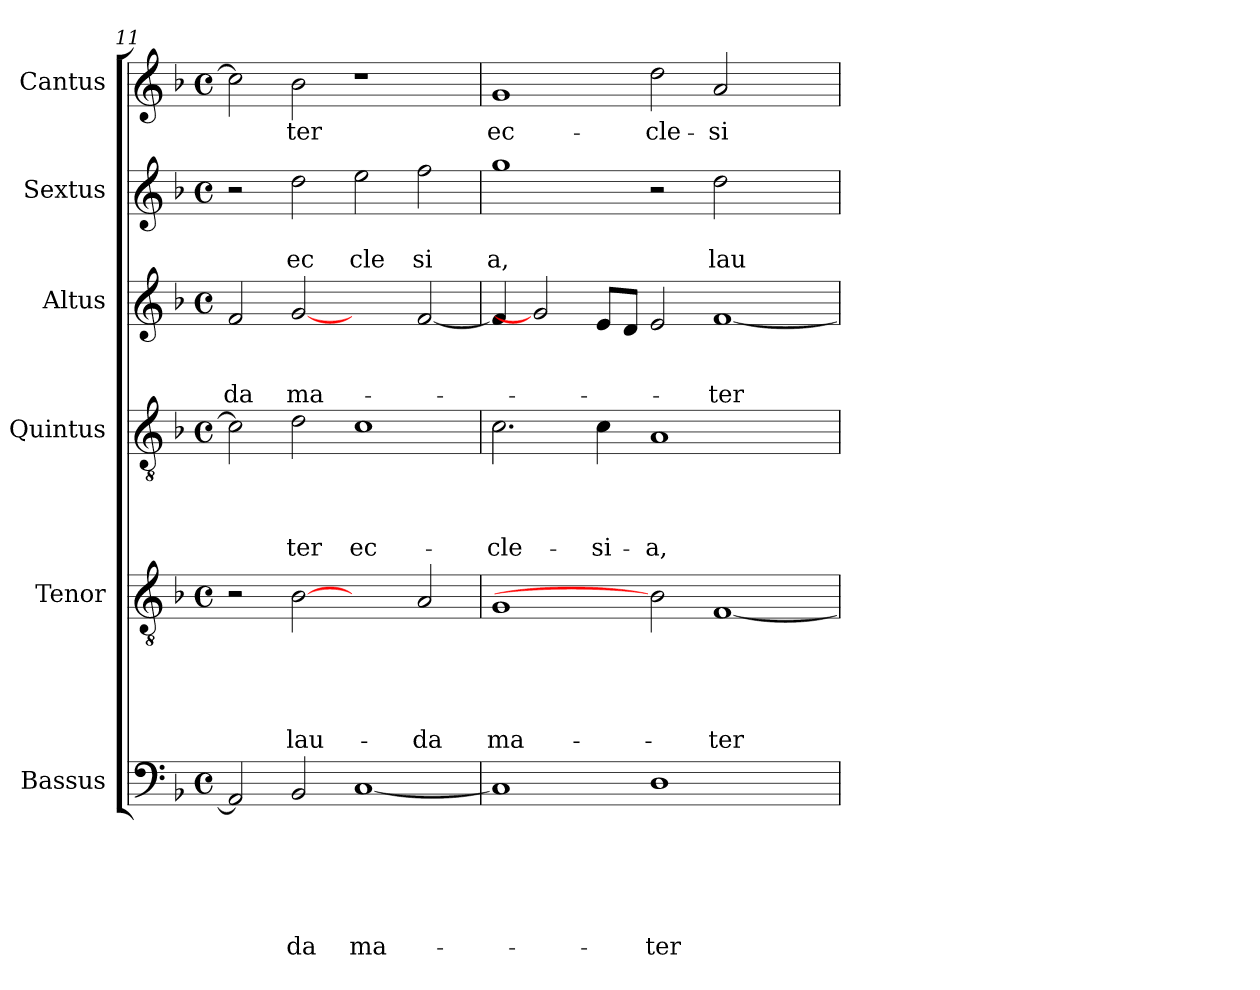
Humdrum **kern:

**kern	**text	**text	**text	**text	**text	**text	**kern	**text	**text	**text	**text	**text	**kern	**text	**text	**text	**text	**kern	**text	**text	**text	**kern	**text	**text	**kern	**text
*part6	*part6	*part6	*part6	*part6	*part6	*part6	*part5	*part5	*part5	*part5	*part5	*part5	*part4	*part4	*part4	*part4	*part4	*part3	*part3	*part3	*part3	*part2	*part2	*part2	*part1	*part1
*staff6	*staff6	*staff6	*staff6	*staff6	*staff6	*staff6	*staff5	*staff5	*staff5	*staff5	*staff5	*staff5	*staff4	*staff4	*staff4	*staff4	*staff4	*staff3	*staff3	*staff3	*staff3	*staff2	*staff2	*staff2	*staff1	*staff1
*I"Bassus	*	*	*	*	*	*	*I"Tenor	*	*	*	*	*	*I"Quintus	*	*	*	*	*I"Altus	*	*	*	*I"Sextus	*	*	*I"Cantus	*
*I'Bassus	*	*	*	*	*	*	*I'Tenor	*	*	*	*	*	*I'Quintus	*	*	*	*	*I'Altus	*	*	*	*I'Sextus	*	*	*I'Cantus	*
*clefF4	*	*	*	*	*	*	*clefGv2	*	*	*	*	*	*clefGv2	*	*	*	*	*clefG2	*	*	*	*clefG2	*	*	*clefG2	*
*k[b-]	*	*	*	*	*	*	*k[b-]	*	*	*	*	*	*k[b-]	*	*	*	*	*k[b-]	*	*	*	*k[b-]	*	*	*k[b-]	*
*F:	*	*	*	*	*	*	*F:	*	*	*	*	*	*F:	*	*	*	*	*F:	*	*	*	*F:	*	*	*F:	*
*M4/4	*	*	*	*	*	*	*M4/4	*	*	*	*	*	*M4/4	*	*	*	*	*M4/4	*	*	*	*M4/4	*	*	*M4/4	*
*met(c)	*	*	*	*	*	*	*met(c)	*	*	*	*	*	*met(c)	*	*	*	*	*met(c)	*	*	*	*met(c)	*	*	*met(c)	*
=11	=11	=11	=11	=11	=11	=11	=11	=11	=11	=11	=11	=11	=11	=11	=11	=11	=11	=11	=11	=11	=11	=11	=11	=11	=11	=11
!	!	!	!	!	!	!	!	!	!	!	!	!	!	!	!	!	!	!	!	!	!LO:LY:b	!	!	!	!	!
2AA/]	.	.	.	.	.	.	2r	.	.	.	.	.	2c\]	.	.	.	.	2f/	.	.	-da	2r	.	.	2cc\]	.
!	!	!	!	!	!	!LO:LY:b	!	!	!	!	!	!LO:LY:b	!	!	!	!	!LO:LY:b	!	!	!	!LO:LY:b	!	!	!LO:LY:b	!	!LO:LY:b
2BB-/	.	.	.	.	.	-da	[2B-	.	.	.	.	lau-	2d\	.	.	.	-ter	[2g	.	.	ma-	2dd\	.	ec	2b-\	-ter
!	!	!	!	!	!	!LO:LY:b	!	!	!	!	!	!	!	!	!	!	!LO:LY:b	!	!	!	!	!	!	!LO:LY:b	!	!
[<1C	.	.	.	.	.	ma-	2ryy	.	.	.	.	.	1c	.	.	.	ec-	2ryy	.	.	.	2ee\	.	cle	1r	.
!	!	!	!	!	!	!	!	!	!	!	!	!LO:LY:b	!	!	!	!	!	!	!	!	!	!	!	!LO:LY:b	!	!
.	.	.	.	.	.	.	2A/	.	.	.	.	-da	.	.	.	.	.	[<2f/	.	.	.	2ff\	.	si	.	.
=12!	=12!	=12!	=12!	=12!	=12!	=12!	=12!	=12!	=12!	=12!	=12!	=12!	=12!	=12!	=12!	=12!	=12!	=12!	=12!	=12!	=12!	=12!	=12!	=12!	=12!	=12!
!	!	!	!	!	!	!	!	!	!	!	!	!LO:LY:b	!	!	!	!	!LO:LY:b	!	!	!	!	!	!	!LO:LY:b	!	!LO:LY:b
1C]	.	.	.	.	.	.	1G	.	.	.	.	ma-	2.c\	.	.	.	-cle-	4f/]	.	.	.	1gg	.	a,	1g	ec-
.	.	.	.	.	.	.	.	.	.	.	.	.	.	.	.	.	.	2g]	.	.	.	.	.	.	.	.
!	!	!	!	!	!	!	!	!	!	!	!	!	!	!	!	!	!LO:LY:b	!	!	!	!	!	!	!	!	!
.	.	.	.	.	.	.	.	.	.	.	.	.	4c\	.	.	.	-si-	8e/L	.	.	.	.	.	.	.	.
.	.	.	.	.	.	.	.	.	.	.	.	.	.	.	.	.	.	8d/J	.	.	.	.	.	.	.	.
!	!	!	!	!	!	!LO:LY:b	!	!	!	!	!	!	!	!	!	!	!LO:LY:b	!	!	!	!	!	!	!	!	!LO:LY:b
1D	.	.	.	.	.	-ter	2B-]	.	.	.	.	.	1A	.	.	.	-a,	2e/	.	.	.	2r	.	.	2dd\	-cle-
!	!	!	!	!	!	!	!	!	!	!	!	!LO:LY:b	!	!	!	!	!	!	!	!	!LO:LY:b	!	!	!LO:LY:b	!	!LO:LY:b
.	.	.	.	.	.	.	[<1F	.	.	.	.	-ter	.	.	.	.	.	[<1f	.	.	-ter	2dd\	.	lau	2a/	-si-
2ryy	.	.	.	.	.	.	.	.	.	.	.	.	2ryy	.	.	.	.	.	.	.	.	2ryy	.	.	2ryy	.
=!	=!	=!	=!	=!	=!	=!	=!	=!	=!	=!	=!	=!	=!	=!	=!	=!	=!	=!	=!	=!	=!	=!	=!	=!	=!	=!
*-	*-	*-	*-	*-	*-	*-	*-	*-	*-	*-	*-	*-	*-	*-	*-	*-	*-	*-	*-	*-	*-	*-	*-	*-	*-	*-
